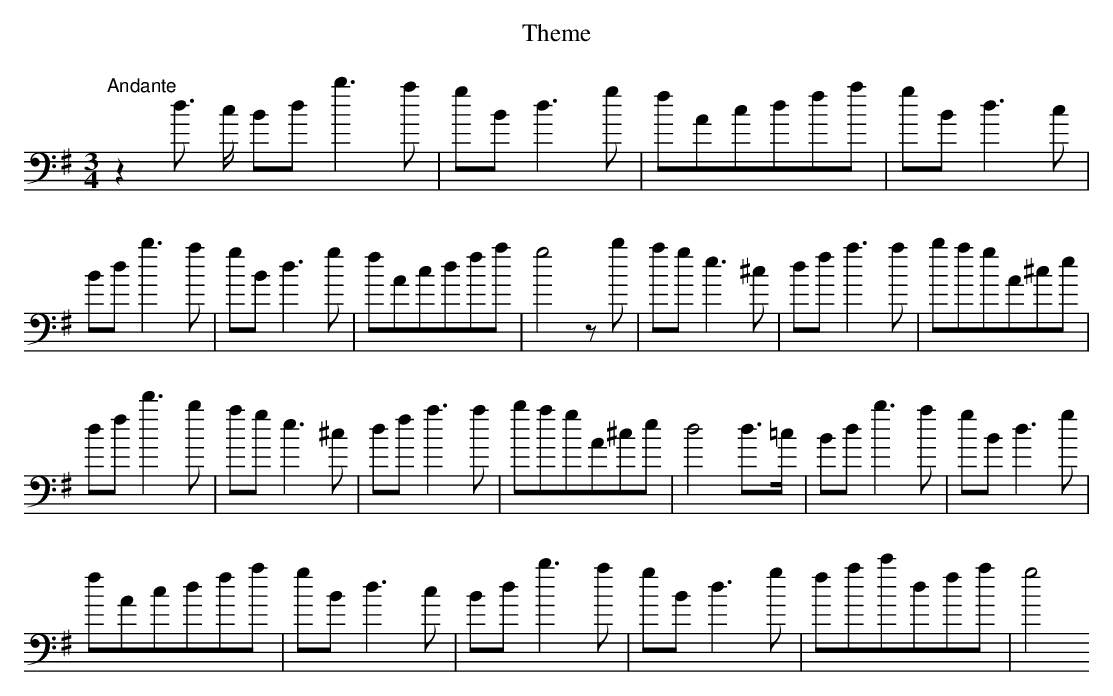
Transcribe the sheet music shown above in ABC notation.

X:1
T:
T:Theme
M:3/4
L:1/8
K:G bass
"Andante"z2 d > c Bd b3-a | g-B d3 g | fAcdfa | gB d3-c |
Bd b3-a | gB d3 g | fAcdfa | g4 z b | ag e3 ^c | df a3 a | bagA^ce |
df d'3b | ag e3 ^c | df a3 a | bagA^ce | d4 d>=c | Bd b3 a | gB d3 g |
fAcdfa | gBd3 c | Bd b3 a | gBd3 g | fac'dfa | g4
|]
